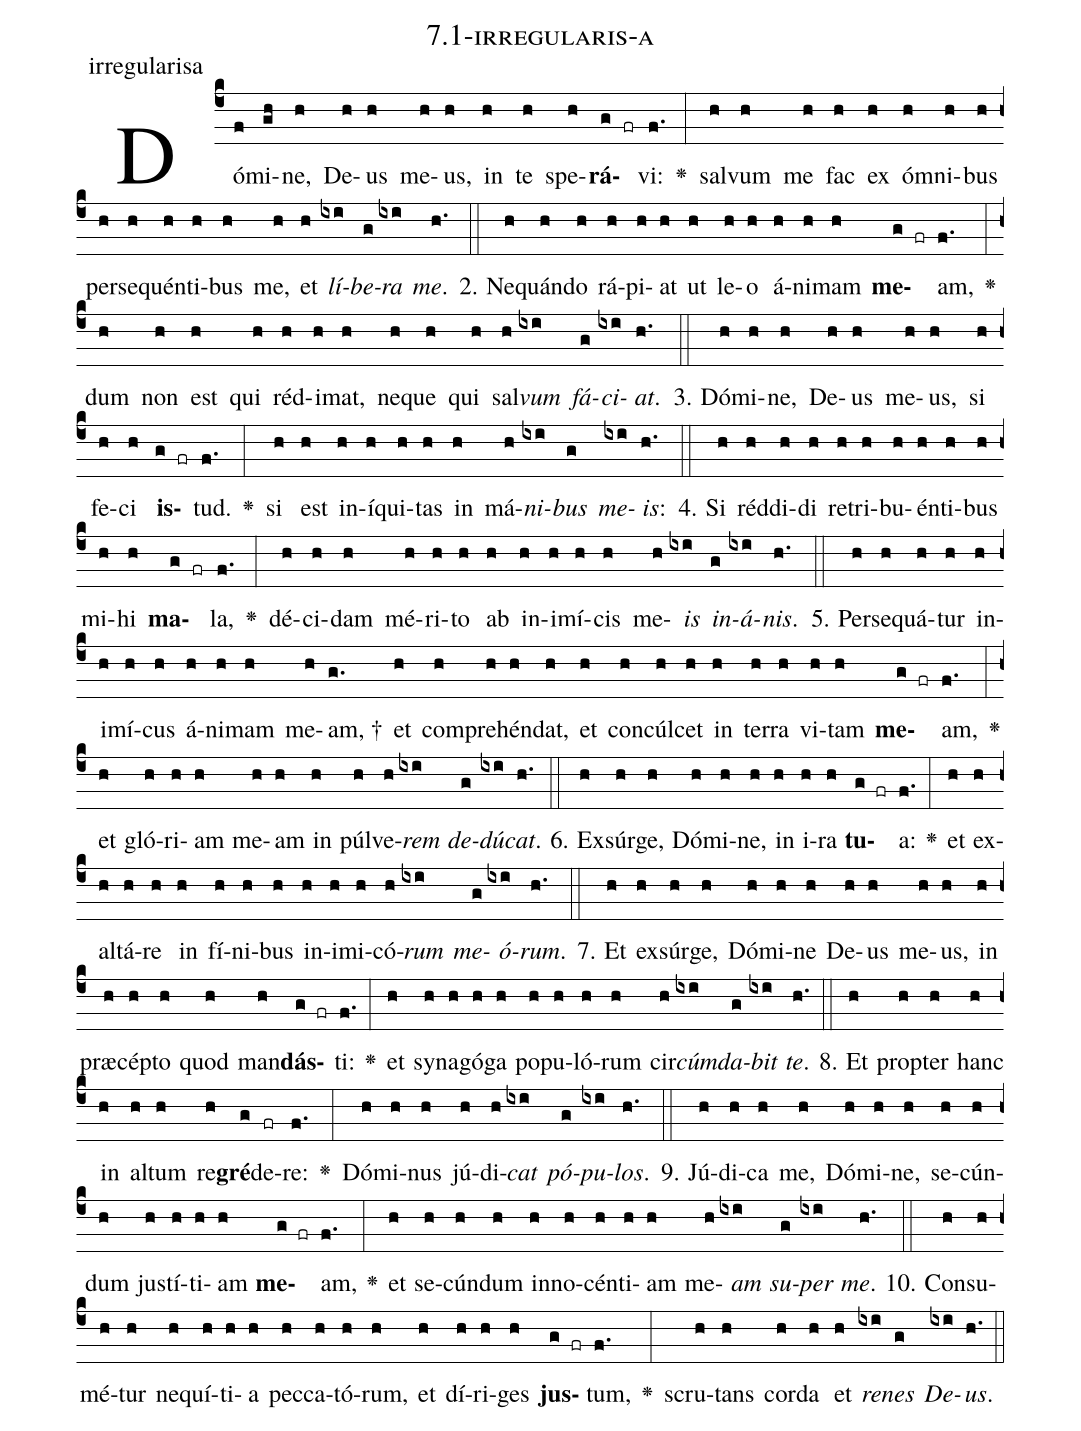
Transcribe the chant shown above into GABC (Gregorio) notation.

name: 7.1-irregularis-a;
annotation: irregularisa;
%%
(c4)Dó(f)mi(gh)ne,(h) De(h)us(h) me(h)us,(h) in(h) te(h) spe(h)<b>rá</b>(g fr)vi:(f.) <v>\greheightstar</v>(:) sal(h)vum(h) me(h) fac(h) ex(h) óm(h)ni(h)bus(h) per(h)se(h)quén(h)ti(h)bus(h) me,(h) et(h) <i>lí</i>(ixi)<i>be</i>(g)<i>ra</i>(ixi) <i>me</i>.(h.) (::)
2. Ne(h)quán(h)do(h) rá(h)pi(h)at(h) ut(h) le(h)o(h) á(h)ni(h)mam(h) <b>me</b>(g fr)am,(f.) <v>\greheightstar</v>(:) dum(h) non(h) est(h) qui(h) réd(h)i(h)mat,(h) ne(h)que(h) qui(h) sal(h)<i>vum</i>(ixi) <i>fá</i>(g)<i>ci</i>(ixi)<i>at</i>.(h.) (::)
3. Dó(h)mi(h)ne,(h) De(h)us(h) me(h)us,(h) si(h) fe(h)ci(h) <b>is</b>(g fr)tud.(f.) <v>\greheightstar</v>(:) si(h) est(h) in(h)í(h)qui(h)tas(h) in(h) má(h)<i>ni</i>(ixi)<i>bus</i>(g) <i>me</i>(ixi)<i>is</i>:(h.) (::)
4. Si(h) réd(h)di(h)di(h) re(h)tri(h)bu(h)én(h)ti(h)bus(h) mi(h)hi(h) <b>ma</b>(g fr)la,(f.) <v>\greheightstar</v>(:) dé(h)ci(h)dam(h) mé(h)ri(h)to(h) ab(h) in(h)i(h)mí(h)cis(h) me(h)<i>is</i>(ixi) <i>in</i>(g)<i>á</i>(ixi)<i>nis</i>.(h.) (::)
5. Per(h)se(h)quá(h)tur(h) in(h)i(h)mí(h)cus(h) á(h)ni(h)mam(h) me(h)am, †(g.) et(h) com(h)pre(h)hén(h)dat,(h) et(h) con(h)cúl(h)cet(h) in(h) ter(h)ra(h) vi(h)tam(h) <b>me</b>(g fr)am,(f.) <v>\greheightstar</v>(:) et(h) gló(h)ri(h)am(h) me(h)am(h) in(h) púl(h)ve(h)<i>rem</i>(ixi) <i>de</i>(g)<i>dú</i>(ixi)<i>cat</i>.(h.) (::)
6. Ex(h)súr(h)ge,(h) Dó(h)mi(h)ne,(h) in(h) i(h)ra(h) <b>tu</b>(g fr)a:(f.) <v>\greheightstar</v>(:) et(h) ex(h)al(h)tá(h)re(h) in(h) fí(h)ni(h)bus(h) in(h)i(h)mi(h)có(h)<i>rum</i>(ixi) <i>me</i>(g)<i>ó</i>(ixi)<i>rum</i>.(h.) (::)
7. Et(h) ex(h)súr(h)ge,(h) Dó(h)mi(h)ne(h) De(h)us(h) me(h)us,(h) in(h) præ(h)cép(h)to(h) quod(h) man(h)<b>dás</b>(g fr)ti:(f.) <v>\greheightstar</v>(:) et(h) sy(h)na(h)gó(h)ga(h) po(h)pu(h)ló(h)rum(h) cir(h)<i>cúm</i>(ixi)<i>da</i>(g)<i>bit</i>(ixi) <i>te</i>.(h.) (::)
8. Et(h) prop(h)ter(h) hanc(h) in(h) al(h)tum(h) re(h)<b>gré</b>(g)de(fr)re:(f.) <v>\greheightstar</v>(:) Dó(h)mi(h)nus(h) jú(h)di(h)<i>cat</i>(ixi) <i>pó</i>(g)<i>pu</i>(ixi)<i>los</i>.(h.) (::)
9. Jú(h)di(h)ca(h) me,(h) Dó(h)mi(h)ne,(h) se(h)cún(h)dum(h) jus(h)tí(h)ti(h)am(h) <b>me</b>(g fr)am,(f.) <v>\greheightstar</v>(:) et(h) se(h)cún(h)dum(h) in(h)no(h)cén(h)ti(h)am(h) me(h)<i>am</i>(ixi) <i>su</i>(g)<i>per</i>(ixi) <i>me</i>.(h.) (::)
10. Con(h)su(h)mé(h)tur(h) ne(h)quí(h)ti(h)a(h) pec(h)ca(h)tó(h)rum,(h) et(h) dí(h)ri(h)ges(h) <b>jus</b>(g fr)tum,(f.) <v>\greheightstar</v>(:) scru(h)tans(h) cor(h)da(h) et(h) <i>re</i>(ixi)<i>nes</i>(g) <i>De</i>(ixi)<i>us</i>.(h.) (::)
